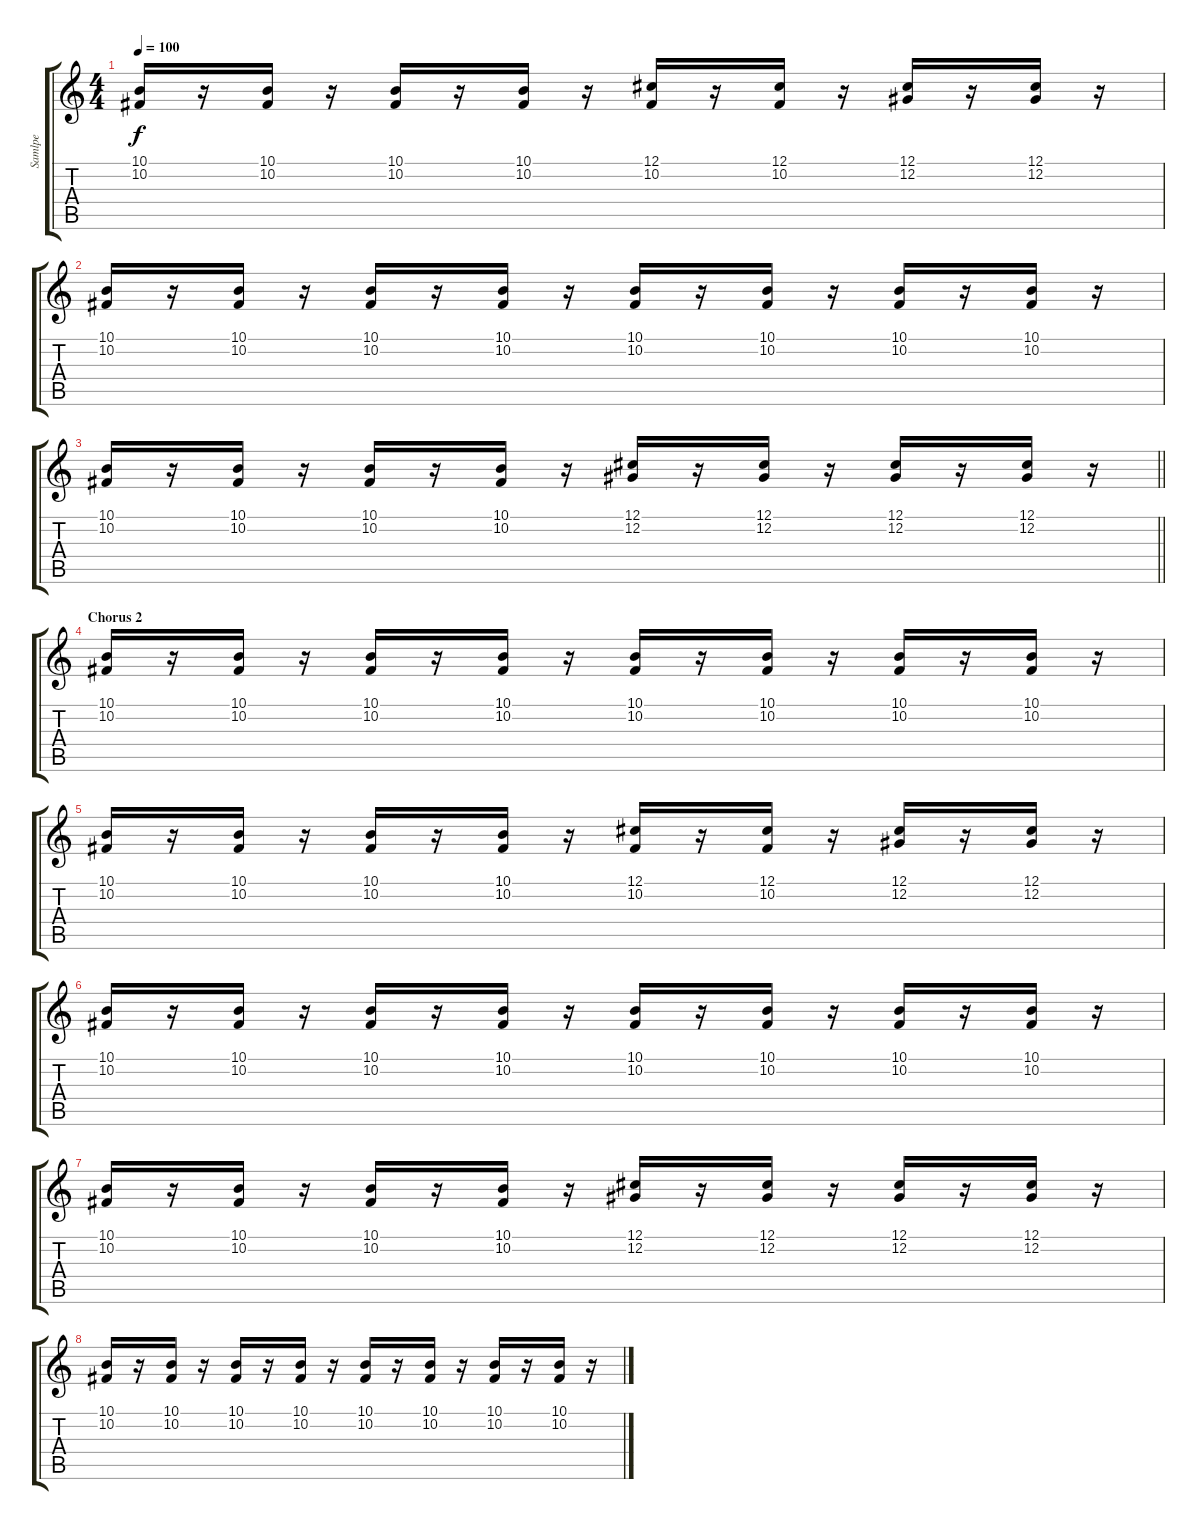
\track ("Samlpe" "Samlpe") {instrument lead2sawtooth}
\staff {score tabs}
\tuning (Db4 Ab3 E3 B2 Gb2 B1) {hide}
\ts (4 4)
\tempo 100
\clef g2
\ks c
(10.1 10.2).16{dy f} r.16 (10.1 10.2).16 r.16 (10.1 10.2).16 r.16 (10.1 10.2).16 r.16 (12.1 10.2).16 r.16 (12.1 10.2).16 r.16 (12.1 12.2).16 r.16 (12.1 12.2).16 r.16 |
(10.1 10.2).16 r.16 (10.1 10.2).16 r.16 (10.1 10.2).16 r.16 (10.1 10.2).16 r.16 (10.1 10.2).16 r.16 (10.1 10.2).16 r.16 (10.1 10.2).16 r.16 (10.1 10.2).16 r.16 |
\barLineRight lightlight
(10.1 10.2).16 r.16 (10.1 10.2).16 r.16 (10.1 10.2).16 r.16 (10.1 10.2).16 r.16 (12.1 12.2).16 r.16 (12.1 12.2).16 r.16 (12.1 12.2).16 r.16 (12.1 12.2).16 r.16 |
\section ("" "Chorus 2")
(10.1 10.2).16 r.16 (10.1 10.2).16 r.16 (10.1 10.2).16 r.16 (10.1 10.2).16 r.16 (10.1 10.2).16 r.16 (10.1 10.2).16 r.16 (10.1 10.2).16 r.16 (10.1 10.2).16 r.16 |
(10.1 10.2).16 r.16 (10.1 10.2).16 r.16 (10.1 10.2).16 r.16 (10.1 10.2).16 r.16 (12.1 10.2).16 r.16 (12.1 10.2).16 r.16 (12.1 12.2).16 r.16 (12.1 12.2).16 r.16 |
(10.1 10.2).16 r.16 (10.1 10.2).16 r.16 (10.1 10.2).16 r.16 (10.1 10.2).16 r.16 (10.1 10.2).16 r.16 (10.1 10.2).16 r.16 (10.1 10.2).16 r.16 (10.1 10.2).16 r.16 |
(10.1 10.2).16 r.16 (10.1 10.2).16 r.16 (10.1 10.2).16 r.16 (10.1 10.2).16 r.16 (12.1 12.2).16 r.16 (12.1 12.2).16 r.16 (12.1 12.2).16 r.16 (12.1 12.2).16 r.16 |
(10.1 10.2).16 r.16 (10.1 10.2).16 r.16 (10.1 10.2).16 r.16 (10.1 10.2).16 r.16 (10.1 10.2).16 r.16 (10.1 10.2).16 r.16 (10.1 10.2).16 r.16 (10.1 10.2).16 r.16
